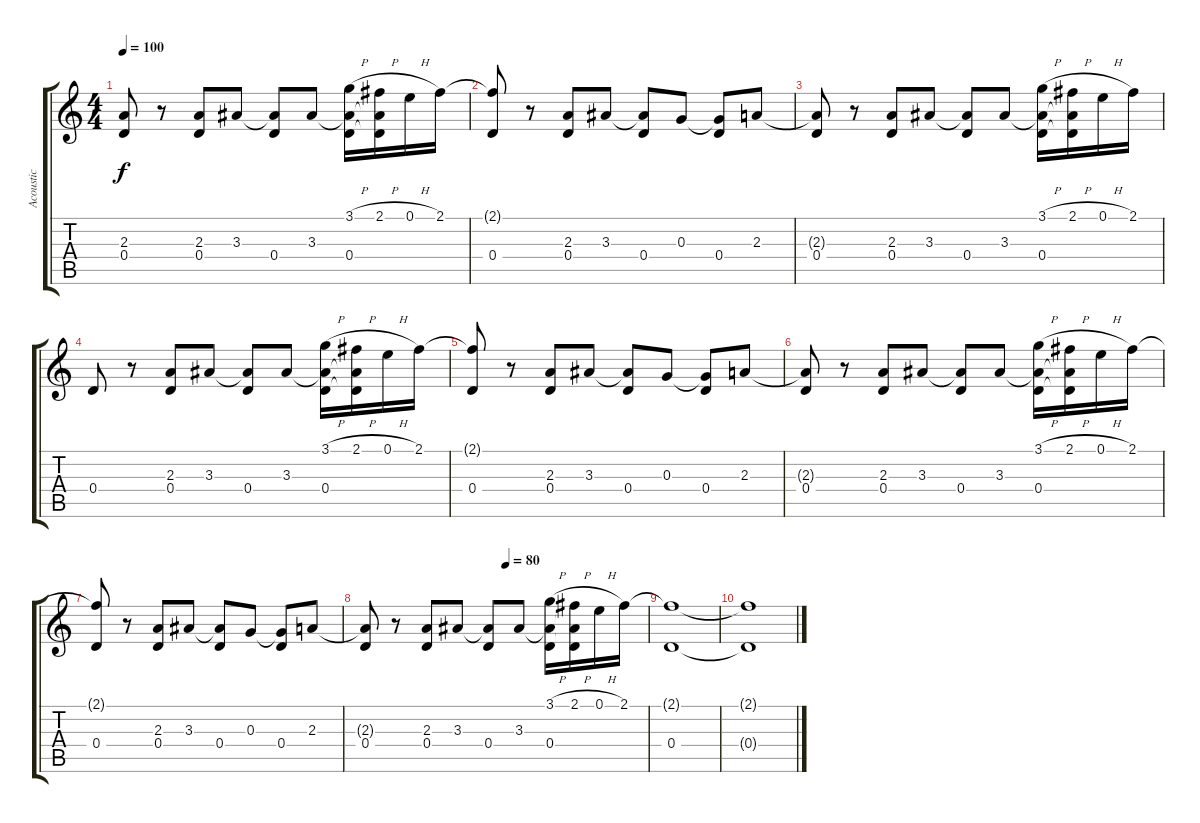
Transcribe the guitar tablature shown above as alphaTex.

\track ("Acoustic" "Acoustic") {instrument acousticguitarsteel}
\staff {score tabs}
\tuning (E4 B3 G3 D3 A2 E2) {hide}
\ts (4 4)
\tempo 100
\clef g2
\ks c
(2.3{t} 0.4).8{dy f} r.8 (2.3 0.4).8 3.3.8 (3.3{t} 0.4).8 3.3.8 (3.1{h} 3.3{t} 0.4).16 (2.1{h} 3.3{t} 0.4{t}).16 0.1{h}.16 2.1.16 |
(2.1{t} 0.4).8 r.8 (2.3 0.4).8 3.3.8 (3.3{t} 0.4).8 0.3.8 (0.3{t} 0.4).8 2.3.8 |
(2.3{t} 0.4).8 r.8 (2.3 0.4).8 3.3.8 (3.3{t} 0.4).8 3.3.8 (3.1{h} 3.3{t} 0.4).16 (2.1{h} 3.3{t} 0.4{t}).16 0.1{h}.16 2.1.16 |
0.4.8 r.8 (2.3 0.4).8 3.3.8 (3.3{t} 0.4).8 3.3.8 (3.1{h} 3.3{t} 0.4).16 (2.1{h} 3.3{t} 0.4{t}).16 0.1{h}.16 2.1.16 |
(2.1{t} 0.4).8 r.8 (2.3 0.4).8 3.3.8 (3.3{t} 0.4).8 0.3.8 (0.3{t} 0.4).8 2.3.8 |
(2.3{t} 0.4).8 r.8 (2.3 0.4).8 3.3.8 (3.3{t} 0.4).8 3.3.8 (3.1{h} 3.3{t} 0.4).16 (2.1{h} 3.3{t} 0.4{t}).16 0.1{h}.16 2.1.16 |
(2.1{t} 0.4).8 r.8 (2.3 0.4).8 3.3.8 (3.3{t} 0.4).8 0.3.8 (0.3{t} 0.4).8 2.3.8 |
\tempo (80 0.5)
(2.3{t} 0.4).8 r.8 (2.3 0.4).8 3.3.8 (3.3{t} 0.4).8 3.3.8 (3.1{h} 3.3{t} 0.4).16 (2.1{h} 3.3{t} 0.4{t}).16 0.1{h}.16 2.1.16 |
(2.1{t} 0.4).1 |
(2.1{t} 0.4{t}).1
